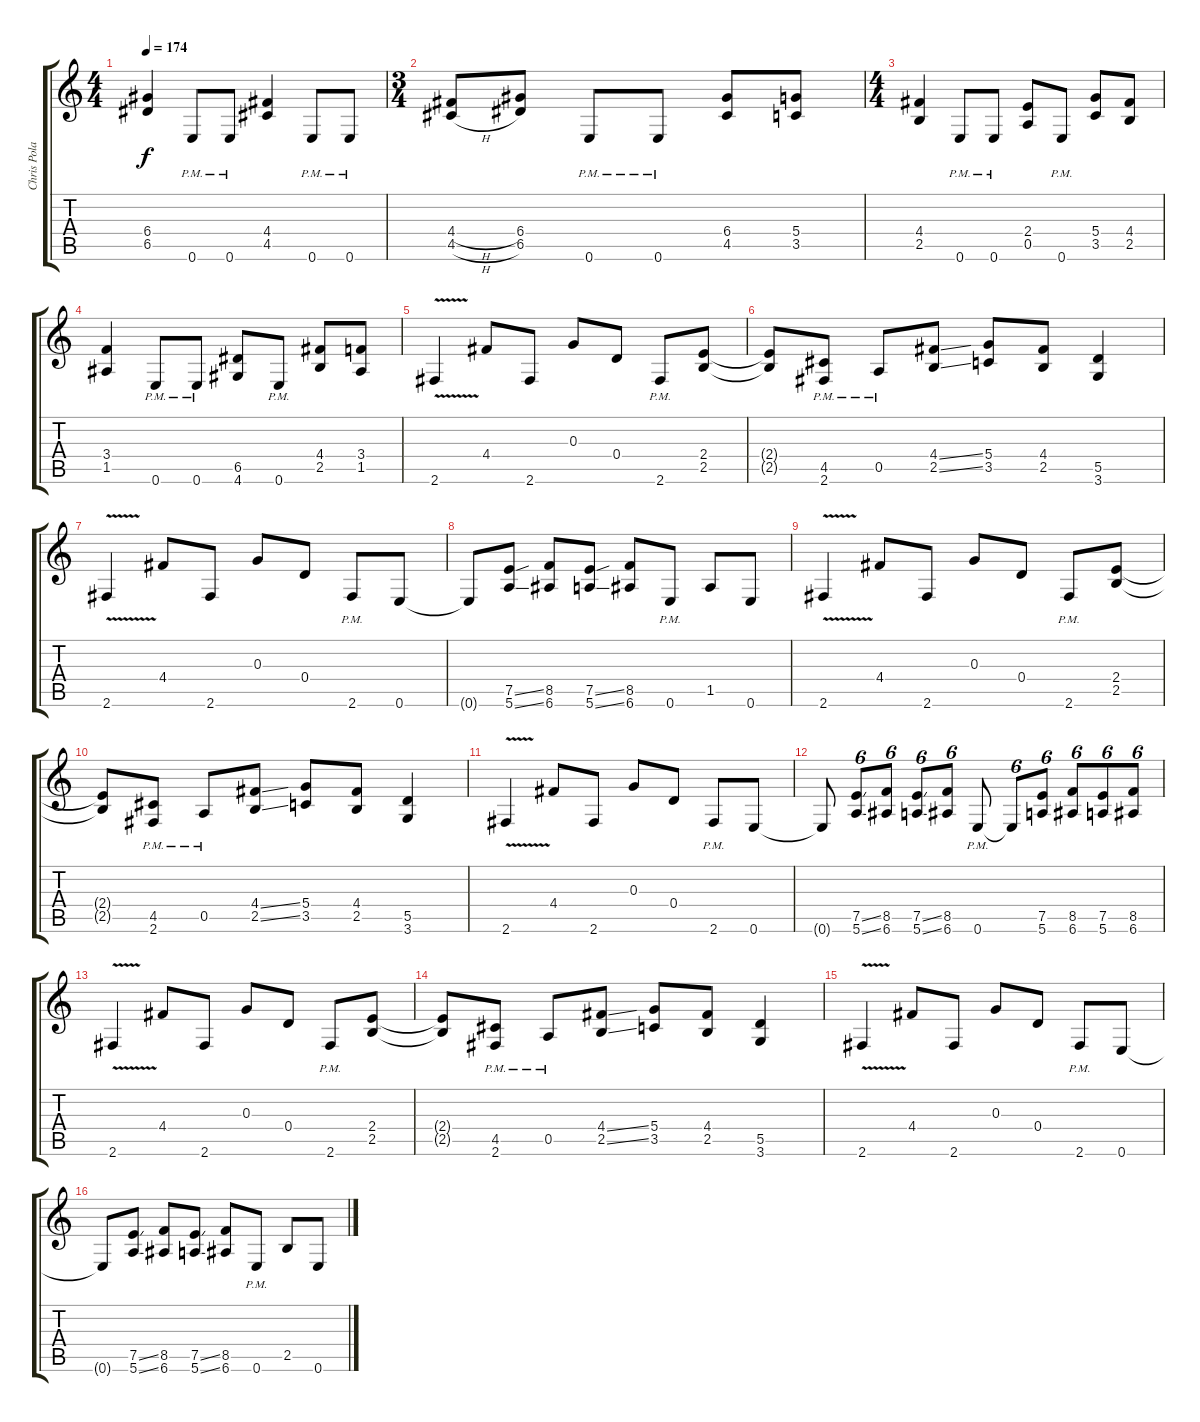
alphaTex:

\track ("Chris Poland" "Chris Pola") {instrument distortionguitar}
\staff {score tabs}
\tuning (E4 B3 G3 D3 A2 E2) {hide}
\ts (4 4)
\tempo 174
\clef g2
\ks c
(6.4 6.5).4{dy f} 0.6{pm}.8 0.6{pm}.8 (4.4 4.5).4 0.6{pm}.8 0.6{pm}.8 |
\ts (3 4)
(4.4{h} 4.5{h}).8 (6.4 6.5).8 0.6{pm}.8 0.6{pm}.8 (6.4 4.5).8 (5.4 3.5).8 |
\ts (4 4)
(4.4 2.5).4 0.6{pm}.8 0.6{pm}.8 (2.4 0.5).8 0.6{pm}.8 (5.4 3.5).8 (4.4 2.5).8 |
(3.4 1.5).4 0.6{pm}.8 0.6{pm}.8 (6.5 4.6).8 0.6{pm}.8 (4.4 2.5).8 (3.4 1.5).8 |
2.6{v}.4 4.4.8 2.6.8 0.3.8 0.4.8 2.6{pm}.8 (2.4 2.5).8 |
(2.4{t} 2.5{t}).8 (4.5{pm} 2.6{pm}).8 0.5{pm}.8 (4.4{ss} 2.5{ss}).8 (5.4 3.5).8 (4.4 2.5).8 (5.5 3.6).4 |
2.6{v}.4 4.4.8 2.6.8 0.3.8 0.4.8 2.6{pm}.8 0.6.8 |
0.6{t}.8 (7.5{ss} 5.6{ss}).8 (8.5 6.6).8 (7.5{ss} 5.6{ss}).8 (8.5 6.6).8 0.6{pm}.8 1.5.8 0.6.8 |
2.6{v}.4 4.4.8 2.6.8 0.3.8 0.4.8 2.6{pm}.8 (2.4 2.5).8 |
(2.4{t} 2.5{t}).8 (4.5{pm} 2.6{pm}).8 0.5{pm}.8 (4.4{ss} 2.5{ss}).8 (5.4 3.5).8 (4.4 2.5).8 (5.5 3.6).4 |
2.6{v}.4 4.4.8 2.6.8 0.3.8 0.4.8 2.6{pm}.8 0.6.8 |
0.6{t}.8 (7.5{ss} 5.6{ss}).8{tu (6 4)} (8.5 6.6).8{tu (6 4)} (7.5{ss} 5.6{ss}).8{tu (6 4)} (8.5 6.6).8{tu (6 4)} 0.6{pm}.8 0.6{t}.8{tu (6 4)} (7.5 5.6).8{tu (6 4)} (8.5 6.6).8{tu (6 4)} (7.5 5.6).8{tu (6 4)} (8.5 6.6).8{tu (6 4)} |
2.6{v}.4 4.4.8 2.6.8 0.3.8 0.4.8 2.6{pm}.8 (2.4 2.5).8 |
(2.4{t} 2.5{t}).8 (4.5{pm} 2.6{pm}).8 0.5{pm}.8 (4.4{ss} 2.5{ss}).8 (5.4 3.5).8 (4.4 2.5).8 (5.5 3.6).4 |
2.6{v}.4 4.4.8 2.6.8 0.3.8 0.4.8 2.6{pm}.8 0.6.8 |
0.6{t}.8 (7.5{ss} 5.6{ss}).8 (8.5 6.6).8 (7.5{ss} 5.6{ss}).8 (8.5 6.6).8 0.6{pm}.8 2.5.8 0.6.8
